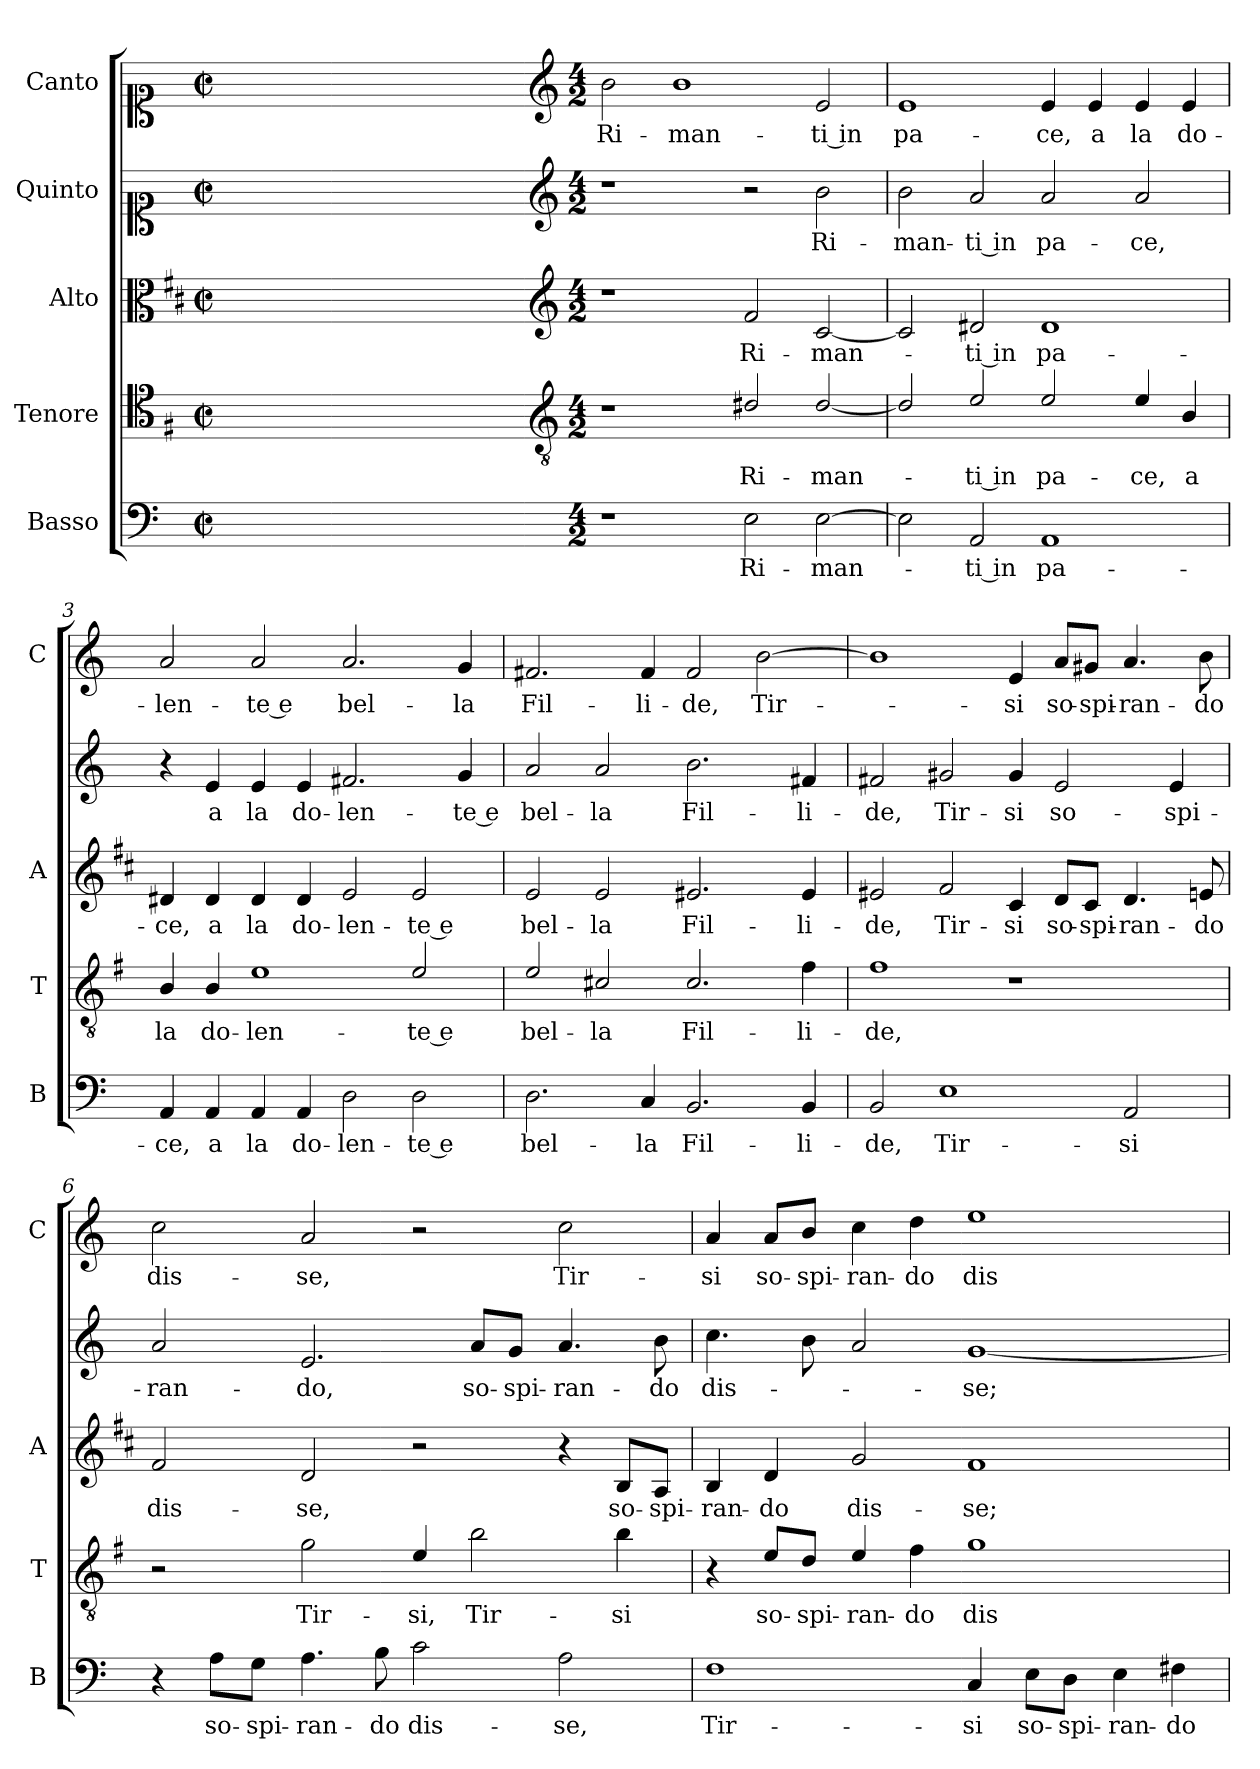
**kern	**text	**kern	**text	**kern	**text	**kern	**text	**kern	**text
*part5	*part5	*part4	*part4	*part3	*part3	*part2	*part2	*part1	*part1
*staff5	*staff5	*staff4	*staff4	*staff3	*staff3	*staff2	*staff2	*staff1	*staff1
*I"Basso	*	*I"Tenore	*	*I"Alto	*	*I"Quinto	*	*I"Canto	*
*I'B	*	*I'T	*	*I'A	*	*	*	*I'C	*
*clefF4	*	*clefC4	*	*clefC3	*	*clefC1	*	*clefC1	*
*	*	*ITrd4c7	*	*ITrd1c2	*	*	*	*	*
*k[]	*	*k[]	*	*k[]	*	*k[]	*	*k[]	*
*C:	*	*C:	*	*C:	*	*C:	*	*C:	*
*M2/2	*	*M2/2	*	*M2/2	*	*M2/2	*	*M2/2	*
*met(c|)	*	*met(c|)	*	*met(c|)	*	*met(c|)	*	*met(c|)	*
=	=	=	=	=	=	=	=	=	=
1ryy	.	1ryy	.	1ryy	.	1ryy	.	1ryy	.
=1X-	=1X-	=1X-	=1X-	=1X-	=1X-	=1X-	=1X-	=1X-	=1X-
4ryy	.	4ryy	.	4ryy	.	4ryy	.	4ryy	.
4ryy	.	4ryy	.	4ryy	.	4ryy	.	4ryy	.
4ryy	.	4ryy	.	4ryy	.	4ryy	.	4ryy	.
4ryy	.	4ryy	.	4ryy	.	4ryy	.	4ryy	.
=1-	=1-	=1-	=1-	=1-	=1-	=1-	=1-	=1-	=1-
*	*	*clefGv2	*	*clefG2	*	*clefG2	*	*clefG2	*
*M4/2	*	*M4/2	*	*M4/2	*	*M4/2	*	*M4/2	*
!	!	!	!	!	!	!	!	!	!LO:LY:b
1r	.	1r	.	1r	.	1r	.	2b\	Ri-
!	!	!	!	!	!	!	!	!	!LO:LY:b
.	.	.	.	.	.	.	.	1b	-man-
!	!LO:LY:b	!	!LO:LY:b	!	!LO:LY:b	!	!	!	!
2E\	Ri-	2G#X/	Ri-	2e/	Ri-	2r	.	.	.
!	!LO:LY:b	!	!LO:LY:b	!	!LO:LY:b	!	!LO:LY:b	!	!LO:LY:b
[2E\	-man-	[2G#/	-man-	[2B/	-man-	2b\	Ri-	2e/	-ti in
=2	=2	=2	=2	=2	=2	=2	=2	=2	=2
!	!	!	!	!	!	!	!LO:LY:b	!	!LO:LY:b
2E\]	.	2G#/]	.	2B/]	.	2b\	-man-	1e	pa-
!	!LO:LY:b	!	!LO:LY:b	!	!LO:LY:b	!	!LO:LY:b	!	!
2AA/	-ti in	2A/	-ti in	2c#X/	-ti in	2a/	-ti in	.	.
!	!LO:LY:b	!	!LO:LY:b	!	!LO:LY:b	!	!LO:LY:b	!	!LO:LY:b
1AA	pa-	2A/	pa-	1c#	pa-	2a/	pa-	4e/	-ce,
!	!	!	!	!	!	!	!	!	!LO:LY:b
.	.	.	.	.	.	.	.	4e/	a
!	!	!	!LO:LY:b	!	!	!	!LO:LY:b	!	!LO:LY:b
.	.	4A/	-ce,	.	.	2a/	-ce,	4e/	la
!	!	!	!LO:LY:b	!	!	!	!	!	!LO:LY:b
.	.	4E/	a	.	.	.	.	4e/	do-
=3	=3	=3	=3	=3	=3	=3	=3	=3	=3
!	!LO:LY:b	!	!LO:LY:b	!	!LO:LY:b	!	!	!	!LO:LY:b
4AA/	-ce,	4E/	la	4c#X/	-ce,	4r	.	2a/	-len-
!	!LO:LY:b	!	!LO:LY:b	!	!LO:LY:b	!	!LO:LY:b	!	!
4AA/	a	4E/	do-	4c#/	a	4e/	a	.	.
!	!LO:LY:b	!	!LO:LY:b	!	!LO:LY:b	!	!LO:LY:b	!	!LO:LY:b
4AA/	la	1A	-len-	4c#/	la	4e/	la	2a/	-te e
!	!LO:LY:b	!	!	!	!LO:LY:b	!	!LO:LY:b	!	!
4AA/	do-	.	.	4c#/	do-	4e/	do-	.	.
!	!LO:LY:b	!	!	!	!LO:LY:b	!	!LO:LY:b	!	!LO:LY:b
2D\	-len-	.	.	2d/	-len-	2.f#X/	-len-	2.a/	bel-
!	!LO:LY:b	!	!LO:LY:b	!	!LO:LY:b	!	!	!	!
2D\	-te e	2A/	-te e	2d/	-te e	.	.	.	.
!	!	!	!	!	!	!	!LO:LY:b	!	!LO:LY:b
.	.	.	.	.	.	4g/	-te e	4g/	-la
!!LO:LB:g=z
=4	=4	=4	=4	=4	=4	=4	=4	=4	=4
!	!LO:LY:b	!	!LO:LY:b	!	!LO:LY:b	!	!LO:LY:b	!	!LO:LY:b
2.D\	bel-	2A/	bel-	2d/	bel-	2a/	bel-	2.f#X/	Fil-
!	!	!	!LO:LY:b	!	!LO:LY:b	!	!LO:LY:b	!	!
.	.	2F#X/	-la	2d/	-la	2a/	-la	.	.
!	!LO:LY:b	!	!	!	!	!	!	!	!LO:LY:b
4C/	-la	.	.	.	.	.	.	4f#/	-li-
!	!LO:LY:b	!	!LO:LY:b	!	!LO:LY:b	!	!LO:LY:b	!	!LO:LY:b
2.BB/	Fil-	2.F#/	Fil-	2.d#X/	Fil-	2.b\	Fil-	2f#/	-de,
!	!	!	!	!	!	!	!	!	!LO:LY:b
.	.	.	.	.	.	.	.	[2b\	Tir-
!	!LO:LY:b	!	!LO:LY:b	!	!LO:LY:b	!	!LO:LY:b	!	!
4BB/	-li-	4B\	-li-	4d#/	-li-	4f#X/	-li-	.	.
=5	=5	=5	=5	=5	=5	=5	=5	=5	=5
!	!LO:LY:b	!	!LO:LY:b	!	!LO:LY:b	!	!LO:LY:b	!	!
2BB/	-de,	1B	-de,	2d#X/	-de,	2f#X/	-de,	1b]	.
!	!LO:LY:b	!	!	!	!LO:LY:b	!	!LO:LY:b	!	!
1E	Tir-	.	.	2e/	Tir-	2g#X/	Tir-	.	.
!	!	!	!	!	!LO:LY:b	!	!LO:LY:b	!	!LO:LY:b
.	.	1r	.	4B/	-si	4g#/	-si	4e/	-si
!	!	!	!	!	!LO:LY:b	!	!LO:LY:b	!	!LO:LY:b
.	.	.	.	8c/L	so-	2e/	so-	8a/L	so-
!	!	!	!	!	!LO:LY:b	!	!	!	!LO:LY:b
.	.	.	.	8B/J	-spi-	.	.	8g#X/J	-spi-
!	!LO:LY:b	!	!	!	!LO:LY:b	!	!	!	!LO:LY:b
2AA/	-si	.	.	4.c/	-ran-	.	.	4.a/	-ran-
!	!	!	!	!	!	!	!LO:LY:b	!	!
.	.	.	.	.	.	4e/	-spi-	.	.
!	!	!	!	!	!LO:LY:b	!	!	!	!LO:LY:b
.	.	.	.	8dn/	-do	.	.	8b\	-do
=6	=6	=6	=6	=6	=6	=6	=6	=6	=6
!	!	!	!	!	!LO:LY:b	!	!LO:LY:b	!	!LO:LY:b
4r	.	2r	.	2e/	dis-	2a/	-ran-	2cc\	dis-
!	!LO:LY:b	!	!	!	!	!	!	!	!
8A\L	so-	.	.	.	.	.	.	.	.
!	!LO:LY:b	!	!	!	!	!	!	!	!
8G\J	-spi-	.	.	.	.	.	.	.	.
!	!LO:LY:b	!	!LO:LY:b	!	!LO:LY:b	!	!LO:LY:b	!	!LO:LY:b
4.A\	-ran-	2c\	Tir-	2c/	-se,	2.e/	-do,	2a/	-se,
!	!LO:LY:b	!	!	!	!	!	!	!	!
8B\	-do	.	.	.	.	.	.	.	.
!	!LO:LY:b	!	!LO:LY:b	!	!	!	!	!	!
2c\	dis-	4A/	-si,	2r	.	.	.	2r	.
!	!	!	!LO:LY:b	!	!	!	!LO:LY:b	!	!
.	.	2e\	Tir-	.	.	8a/L	so-	.	.
!	!	!	!	!	!	!	!LO:LY:b	!	!
.	.	.	.	.	.	8g/J	-spi-	.	.
!	!LO:LY:b	!	!	!	!	!	!LO:LY:b	!	!LO:LY:b
2A\	-se,	.	.	4r	.	4.a/	-ran-	2cc\	Tir-
!	!	!	!LO:LY:b	!	!LO:LY:b	!	!	!	!
.	.	4e\	-si	8A/L	so-	.	.	.	.
!	!	!	!	!	!LO:LY:b	!	!LO:LY:b	!	!
.	.	.	.	8G/J	-spi-	8b\	-do	.	.
!!LO:PB:g=z
=7	=7	=7	=7	=7	=7	=7	=7	=7	=7
!	!LO:LY:b	!	!	!	!LO:LY:b	!	!LO:LY:b	!	!LO:LY:b
1F	Tir-	4r	.	4A/	-ran-	4.cc\	dis-	4a/	-si
!	!	!	!LO:LY:b	!	!LO:LY:b	!	!	!	!LO:LY:b
.	.	8A/L	so-	4c/	-do	.	.	8a/L	so-
!	!	!	!LO:LY:b	!	!	!	!	!	!LO:LY:b
.	.	8G/J	-spi-	.	.	8b\	.	8b/J	-spi-
!	!	!	!LO:LY:b	!	!LO:LY:b	!	!	!	!LO:LY:b
.	.	4A/	-ran-	2f/	dis-	2a/	.	4cc\	-ran-
!	!	!	!LO:LY:b	!	!	!	!	!	!LO:LY:b
.	.	4B\	-do	.	.	.	.	4dd\	-do
!	!LO:LY:b	!	!LO:LY:b	!	!LO:LY:b	!	!LO:LY:b	!	!LO:LY:b
4C/	-si	1c	dis-	1e	-se;	[1g	-se;	1ee	dis-
!	!LO:LY:b	!	!	!	!	!	!	!	!
8E\L	so-	.	.	.	.	.	.	.	.
!	!LO:LY:b	!	!	!	!	!	!	!	!
8D\J	-spi-	.	.	.	.	.	.	.	.
!	!LO:LY:b	!	!	!	!	!	!	!	!
4E\	-ran-	.	.	.	.	.	.	.	.
!	!LO:LY:b	!	!	!	!	!	!	!	!
4F#X\	-do	.	.	.	.	.	.	.	.
=	=	=	=	=	=	=	=	=	=
*-	*-	*-	*-	*-	*-	*-	*-	*-	*-
